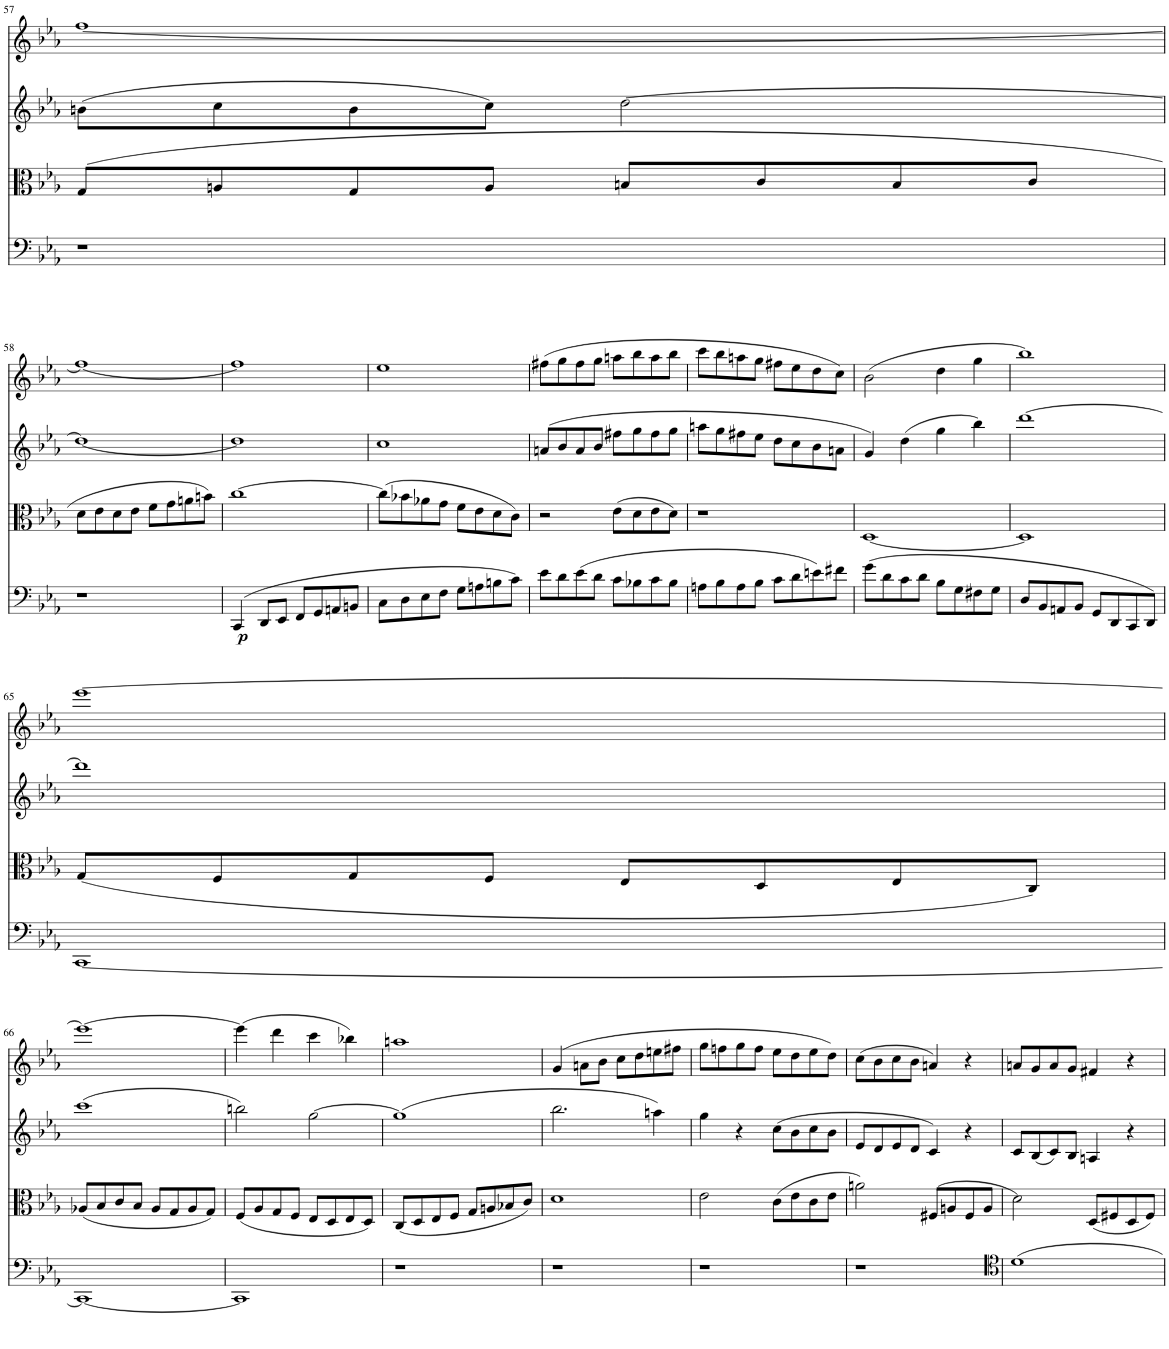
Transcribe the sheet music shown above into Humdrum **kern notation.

**kern	**dynam	**kern	**kern	**kern
*part4	*part4	*part3	*part2	*part1
*staff4	*staff4	*staff3	*staff2	*staff1
*I"Piano	*	*I"Piano	*I"Piano	*I"Piano
*I'Pno	*	*I'Pno	*I'Pno	*I'Pno
!!LO:PB:g=z
*clefF4	*	*clefC3	*clefG2	*clefG2
*k[b-e-a-]	*	*k[b-e-a-]	*k[b-e-a-]	*k[b-e-a-]
*M4/4	*	*M4/4	*M4/4	*M4/4
*met(c)	*	*met(c)	*met(c)	*met(c)
=57	=57	=57	=57	=57
1r	.	(8G/L	(8bn\L	[1ff
.	.	8An/	8cc\	.
.	.	8G/	8b\	.
.	.	8A/J	8cc\J)	.
.	.	8Bn/L	[2dd\	.
.	.	8c/	.	.
.	.	8B/	.	.
.	.	8c/J	.	.
!!LO:LB:g=z
=58	=58	=58	=58	=58
1r	.	8d\L	1dd_	1ff_
.	.	8e-\	.	.
.	.	8d\	.	.
.	.	8e-\J	.	.
.	.	8f\L	.	.
.	.	8g\	.	.
.	.	8an\	.	.
.	.	8bn\J)	.	.
=59	=59	=59	=59	=59
!	!LO:DY:b	!	!	!
(4CC/	p	[1cc	1dd]	1ff]
8DD/L	.	.	.	.
8EE-/J	.	.	.	.
8FF/L	.	.	.	.
8GG/	.	.	.	.
8AAn/	.	.	.	.
8BBn/J	.	.	.	.
=60	=60	=60	=60	=60
8C\L	.	(8cc\L]	1cc	1ee-
8D\	.	8b-X\	.	.
8E-\	.	8a-X\	.	.
8F\J	.	8g\J	.	.
8G\L	.	8f\L	.	.
8An\	.	8e-\	.	.
8Bn\	.	8d\	.	.
8c\J)	.	8c\J)	.	.
=61	=61	=61	=61	=61
8e-\L	.	2r	(8an/L	(8ff#X\L
8d\	.	.	8b-/	8gg\
(8e-\	.	.	8a/	8ff#\
8d\J	.	.	8b-/J	8gg\J
8c\L	.	(8e-\L	8ff#X\L	8aan\L
8B-X\	.	8d\	8gg\	8bb-\
8c\	.	8e-\	8ff#\	8aa\
8B-\J	.	8d\J)	8gg\J	8bb-\J
=62	=62	=62	=62	=62
8An\L	.	1r	8aan\L	8ccc\L
8B-\	.	.	8gg\	8bb-\
8A\	.	.	8ff#X\	8aan\
8B-\J	.	.	8ee-\J	8gg\J
8c\L	.	.	8dd\L	8ff#X\L
8d\	.	.	8cc\	8ee-\
8en\)	.	.	8b-\	8dd\
8f#X\J	.	.	8an\J	8cc\J)
=63	=63	=63	=63	=63
(8g\L	.	[1D	4g/)	(2b-\
8d\	.	.	.	.
8c\	.	.	(4dd\	.
8d\J	.	.	.	.
8B-\L	.	.	4gg\	4dd\
8G\	.	.	.	.
8F#X\	.	.	4bb-\)	4gg\
8G\J	.	.	.	.
=64	=64	=64	=64	=64
8D/L	.	1D]	[1ddd	1bb-)
8BB-/	.	.	.	.
8AAn/	.	.	.	.
8BB-/J	.	.	.	.
8GG/L	.	.	.	.
8DD/	.	.	.	.
8CC/	.	.	.	.
8DD/J)	.	.	.	.
!!LO:LB:g=z
=65	=65	=65	=65	=65
[1CC	.	(8G/L	1ddd]	[1eee-
.	.	8F/	.	.
.	.	8G/	.	.
.	.	8F/J	.	.
.	.	8E-/L	.	.
.	.	8D/	.	.
.	.	8E-/	.	.
.	.	8C/J)	.	.
!!LO:LB:g=z
=66	=66	=66	=66	=66
1CC_	.	(8A-X/L	(1ccc	1eee-_
.	.	8B-/	.	.
.	.	8c/	.	.
.	.	8B-/J	.	.
.	.	8A-/L	.	.
.	.	8G/	.	.
.	.	8A-/	.	.
.	.	8G/J)	.	.
=67	=67	=67	=67	=67
1CC]	.	(8F/L	2bbn\)	(4eee-\]
.	.	8A-/	.	.
.	.	8G/	.	4ddd\
.	.	8F/J	.	.
.	.	8E-/L	[2gg\	4ccc\
.	.	8D/	.	.
.	.	8E-/	.	4bb-X\)
.	.	8D/J)	.	.
=68	=68	=68	=68	=68
1r	.	(8C/L	(1gg]	1aan
.	.	8D/	.	.
.	.	8E-/	.	.
.	.	8F/J	.	.
.	.	8G/L	.	.
.	.	8An/	.	.
.	.	8B-X/	.	.
.	.	8c/J)	.	.
=69	=69	=69	=69	=69
1r	.	1d	2.bb-\	(4g/
.	.	.	.	8an\L
.	.	.	.	8b-\J
.	.	.	.	8cc\L
.	.	.	.	8dd\
.	.	.	4aan\)	8een\
.	.	.	.	8ff#X\J
=70	=70	=70	=70	=70
1r	.	2e-\	4gg\	8gg\L
.	.	.	.	8ffn\
.	.	.	4r	8gg\
.	.	.	.	8ff\J
.	.	(8c\L	(8cc\L	8ee-\L
.	.	8e-\	8b-\	8dd\
.	.	8c\	8cc\	8ee-\
.	.	8e-\J	8b-\J	8dd\J)
=71	=71	=71	=71	=71
1r	.	2an\)	8e-/L	(8cc\L
.	.	.	8d/	8b-\
.	.	.	8e-/	8cc\
.	.	.	8d/J	8b-\J
.	.	(8F#X/L	4c/)	4an/)
.	.	8An/	.	.
.	.	8F#/	4r	4r
.	.	8A/J	.	.
=72	=72	=72	=72	=72
*clefC4	*	*	*	*
1d	.	2d\)	8c/L	8an/L
.	.	.	(8B-/	8g/
.	.	.	8c/)	8a/
.	.	.	8B-/J	8g/J
.	.	(8D/L	4An/	4f#X/
.	.	8F#X/	.	.
.	.	8D/	4r	4r
.	.	8F#/J)	.	.
=	=	=	=	=
*-	*-	*-	*-	*-
